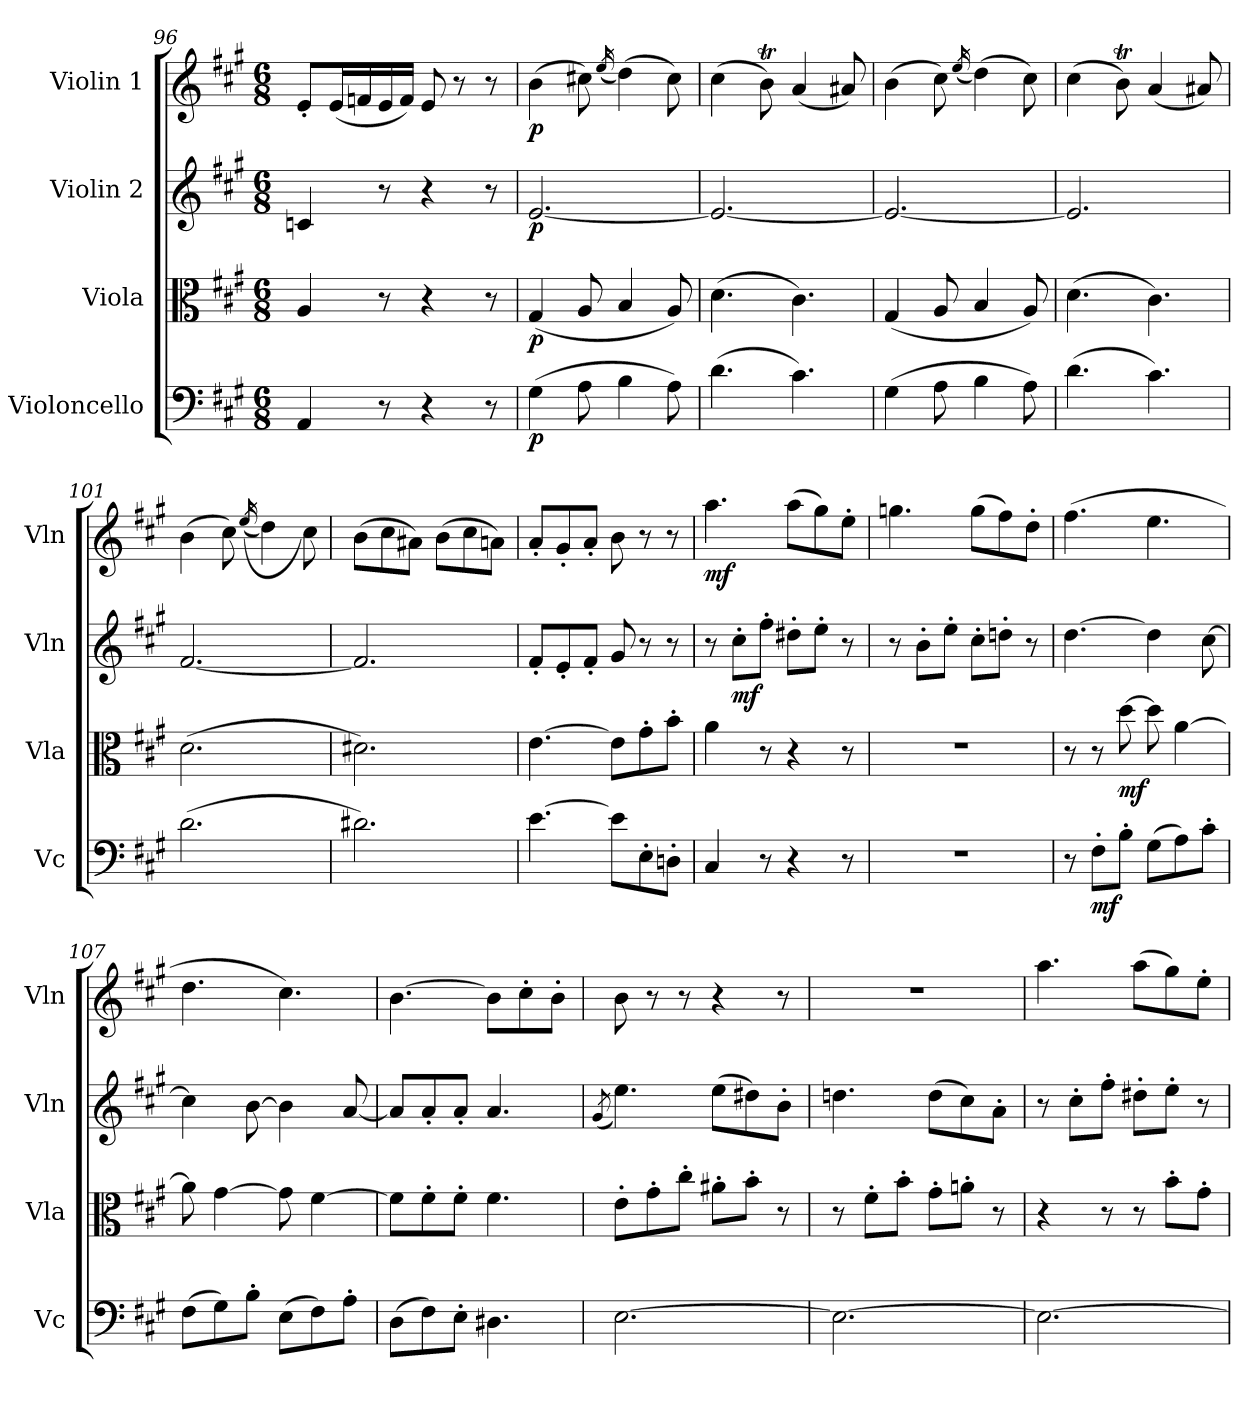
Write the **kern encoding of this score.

**kern	**dynam	**kern	**dynam	**kern	**dynam	**kern	**dynam
*part4	*part4	*part3	*part3	*part2	*part2	*part1	*part1
*staff4	*staff4	*staff3	*staff3	*staff2	*staff2	*staff1	*staff1
*I"Violoncello	*	*I"Viola	*	*I"Violin 2	*	*I"Violin 1	*
*I'Vc	*	*I'Vla	*	*I'Vln	*	*I'Vln	*
*clefF4	*	*clefC3	*	*clefG2	*	*clefG2	*
*k[f#c#g#]	*	*k[f#c#g#]	*	*k[f#c#g#]	*	*k[f#c#g#]	*
*M6/8	*	*M6/8	*	*M6/8	*	*M6/8	*
=96	=96	=96	=96	=96	=96	=96	=96
4AA/	.	4A/	.	4cn/	.	8e'/L	.
.	.	.	.	.	.	(<16e/L	.
.	.	.	.	.	.	16fn/	.
8r	.	8r	.	8r	.	16e/	.
.	.	.	.	.	.	16f/JJ)	.
4r	.	4r	.	4r	.	8e/	.
.	.	.	.	.	.	8r	.
8r	.	8r	.	8r	.	8r	.
=97	=97	=97	=97	=97	=97	=97	=97
!	!LO:DY:b	!	!LO:DY:b	!	!LO:DY:b	!	!LO:DY:b
(>4G#\	p	(<4G#/	p	[2.e/	p	(>4b\	p
8A\	.	8A/	.	.	.	8cc#X\)	.
.	.	.	.	.	.	(<16qee/	.
4B\	.	4B/	.	.	.	(>4dd\)	.
8A\)	.	8A/)	.	.	.	8cc#\)	.
!!LO:LB:g=z
=98	=98	=98	=98	=98	=98	=98	=98
(>4.d\	.	(>4.d\	.	2.e/_	.	(>4cc#\	.
.	.	.	.	.	.	8bT\)	.
4.c#\)	.	4.c#\)	.	.	.	(<4a/	.
.	.	.	.	.	.	8a#X/)	.
=99	=99	=99	=99	=99	=99	=99	=99
(>4G#\	.	(<4G#/	.	2.e/_	.	(>4b\	.
8A\	.	8A/	.	.	.	8cc#\)	.
.	.	.	.	.	.	(<16qee/	.
4B\	.	4B/	.	.	.	(>4dd\)	.
8A\)	.	8A/)	.	.	.	8cc#\)	.
=100	=100	=100	=100	=100	=100	=100	=100
(>4.d\	.	(>4.d\	.	2.e/]	.	(>4cc#\	.
.	.	.	.	.	.	8bT\)	.
4.c#\)	.	4.c#\)	.	.	.	(<4a/	.
.	.	.	.	.	.	8a#X/)	.
=101	=101	=101	=101	=101	=101	=101	=101
(>2.d\	.	(>2.d\	.	[2.f#/	.	(>4b\	.
.	.	.	.	.	.	8cc#\)	.
.	.	.	.	.	.	(<(>16qee/	.
.	.	.	.	.	.	4dd\)	.
.	.	.	.	.	.	8cc#\)	.
=102	=102	=102	=102	=102	=102	=102	=102
2.d#X\)	.	2.d#X\)	.	2.f#/]	.	(>8b\L	.
.	.	.	.	.	.	8cc#\	.
.	.	.	.	.	.	8a#X\J)	.
.	.	.	.	.	.	(>8b\L	.
.	.	.	.	.	.	8cc#\	.
.	.	.	.	.	.	8an\J)	.
!!LO:LB:g=z
=103	=103	=103	=103	=103	=103	=103	=103
[4.e\	.	[4.e\	.	8f#'/L	.	8a'/L	.
.	.	.	.	8e'/	.	8g#'/	.
.	.	.	.	8f#'/J	.	8a'/J	.
8e\L]	.	8e\L]	.	8g#/	.	8b\	.
8E'\	.	8g#'\	.	8r	.	8r	.
8Dn'\J	.	8b'\J	.	8r	.	8r	.
=104	=104	=104	=104	=104	=104	=104	=104
!	!	!	!	!	!	!	!LO:DY:b
4C#/	.	4a\	.	8r	.	4.aa\	mf
!	!	!	!	!	!LO:DY:b	!	!
.	.	.	.	8cc#'\L	mf	.	.
8r	.	8r	.	8ff#'\J	.	.	.
4r	.	4r	.	8dd#X'\L	.	(>8aa\L	.
.	.	.	.	8ee'\J	.	8gg#\)	.
8r	.	8r	.	8r	.	8ee'\J	.
=105	=105	=105	=105	=105	=105	=105	=105
2.r	.	2.r	.	8r	.	4.ggn\	.
.	.	.	.	8b'\L	.	.	.
.	.	.	.	8ee'\J	.	.	.
.	.	.	.	8cc#'\L	.	(>8gg\L	.
.	.	.	.	8ddn'\J	.	8ff#\)	.
.	.	.	.	8r	.	8dd'\J	.
=106	=106	=106	=106	=106	=106	=106	=106
8r	.	8r	.	[4.dd\	.	(>4.ff#\	.
!	!LO:DY:b	!	!	!	!	!	!
8F#'\L	mf	8r	.	.	.	.	.
!	!	!	!LO:DY:b	!	!	!	!
8B'\J	.	[8dd\	mf	.	.	.	.
(>8G#\L	.	8dd\]	.	4dd\]	.	4.ee\	.
8A\)	.	[4a\	.	.	.	.	.
8c#'\J	.	.	.	[8cc#\	.	.	.
!!LO:LB:g=z
=107	=107	=107	=107	=107	=107	=107	=107
(>8F#\L	.	8a\]	.	4cc#\]	.	4.dd\	.
8G#\)	.	[4g#\	.	.	.	.	.
8B'\J	.	.	.	[8b\	.	.	.
(>8E\L	.	8g#\]	.	4b\]	.	4.cc#\)	.
8F#\)	.	[4f#\	.	.	.	.	.
8A'\J	.	.	.	[8a/	.	.	.
=108	=108	=108	=108	=108	=108	=108	=108
(>8D\L	.	8f#\L]	.	8a/L]	.	[4.b\	.
8F#\)	.	8f#'\	.	8a'/	.	.	.
8E'\J	.	8f#'\J	.	8a'/J	.	.	.
4.D#X\	.	4.f#\	.	4.a/	.	8b\L]	.
.	.	.	.	.	.	8cc#'\	.
.	.	.	.	.	.	8b'\J	.
=109	=109	=109	=109	=109	=109	=109	=109
.	.	.	.	(>8qg#/	.	.	.
[2.E\	.	8e'\L	.	4.ee\)	.	8b\	.
.	.	8g#'\	.	.	.	8r	.
.	.	8cc#'\J	.	.	.	8r	.
.	.	8a#X'\L	.	(>8ee\L	.	4r	.
.	.	8b'\J	.	8dd#X\)	.	.	.
.	.	8r	.	8b'\J	.	8r	.
=110	=110	=110	=110	=110	=110	=110	=110
2.E\_	.	8r	.	4.ddn\	.	2.r	.
.	.	8f#'\L	.	.	.	.	.
.	.	8b'\J	.	.	.	.	.
.	.	8g#'\L	.	(>8dd\L	.	.	.
.	.	8an'\J	.	8cc#\)	.	.	.
.	.	8r	.	8a'\J	.	.	.
!!LO:LB:g=z
=111	=111	=111	=111	=111	=111	=111	=111
2.E\_	.	4r	.	8r	.	4.aa\	.
.	.	.	.	8cc#'\L	.	.	.
.	.	8r	.	8ff#'\J	.	.	.
.	.	8r	.	8dd#X'\L	.	(>8aa\L	.
.	.	8b'\L	.	8ee'\J	.	8gg#\)	.
.	.	8g#'\J	.	8r	.	8ee'\J	.
=	=	=	=	=	=	=	=
*-	*-	*-	*-	*-	*-	*-	*-
